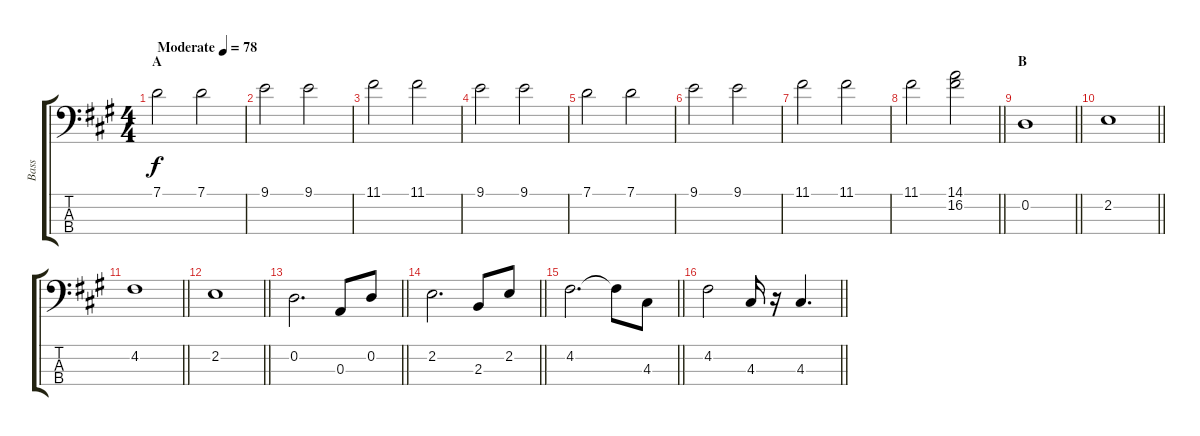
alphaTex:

\track ("Bass" "Bass") {instrument electricbassfinger}
\staff {score tabs}
\tuning (G2 D2 A1 A0) {hide}
\ts (4 4)
\section ("" "A")
\tempo (78 "Moderate")
\clef f4
\ks a
7.1.2{dy f instrument electricbassfinger} 7.1.2 |
9.1.2 9.1.2 |
11.1.2 11.1.2 |
9.1.2 9.1.2 |
7.1.2 7.1.2 |
9.1.2 9.1.2 |
11.1.2 11.1.2 |
\barLineRight lightlight
11.1.2 (14.1 16.2).2 |
\section ("" "B")
\barLineRight lightlight
0.2.1 |
\barLineRight lightlight
2.2.1 |
\barLineRight lightlight
4.2.1 |
\barLineRight lightlight
2.2.1 |
\barLineRight lightlight
0.2.2{d} 0.3.8 0.2.8 |
\barLineRight lightlight
2.2.2{d} 2.3.8 2.2.8 |
\barLineRight lightlight
4.2.2{d} 4.2{t}.8 4.3.8 |
\barLineRight lightlight
4.2.2 4.3.16 r.16 4.3.4{d}
